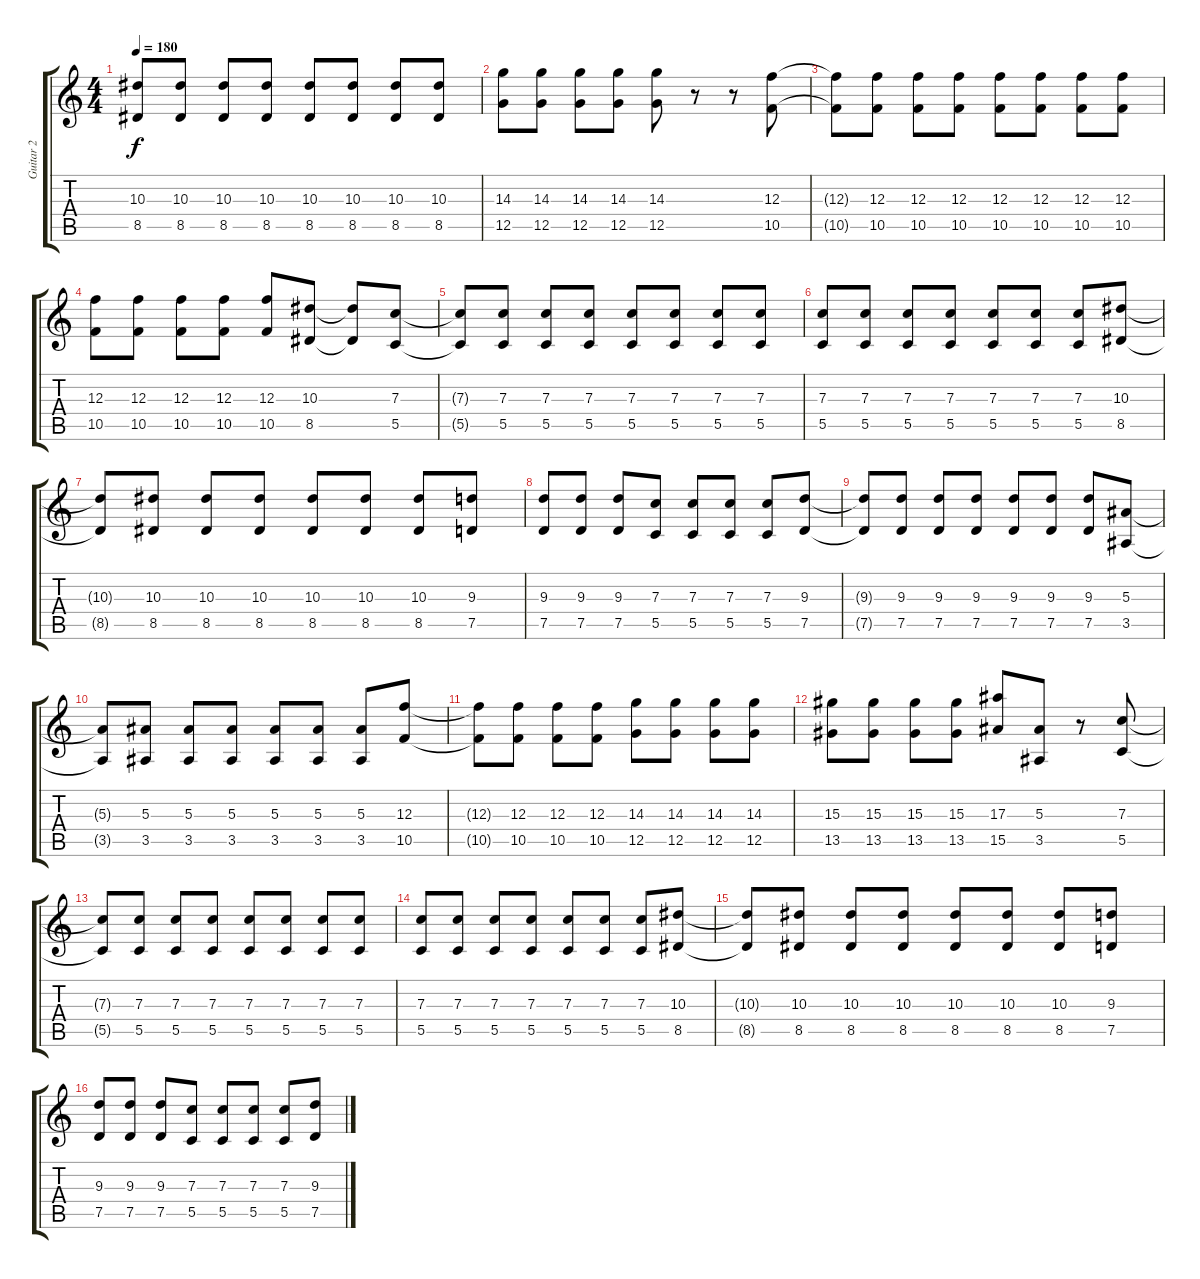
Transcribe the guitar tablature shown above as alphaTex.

\track ("Guitar 2" "Guitar 2") {instrument distortionguitar}
\staff {score tabs}
\tuning (D4 A3 F3 C3 G2 C2) {hide}
\ts (4 4)
\tempo 180
\clef g2
\ks c
(10.3{t} 8.5{t}).8{dy f} (10.3 8.5).8 (10.3 8.5).8 (10.3 8.5).8 (10.3 8.5).8 (10.3 8.5).8 (10.3 8.5).8 (10.3 8.5).8 |
(14.3 12.5).8 (14.3 12.5).8 (14.3 12.5).8 (14.3 12.5).8 (14.3 12.5).8 r.8 r.8 (12.3 10.5).8 |
(12.3{t} 10.5{t}).8 (12.3 10.5).8 (12.3 10.5).8 (12.3 10.5).8 (12.3 10.5).8 (12.3 10.5).8 (12.3 10.5).8 (12.3 10.5).8 |
(12.3 10.5).8 (12.3 10.5).8 (12.3 10.5).8 (12.3 10.5).8 (12.3 10.5).8 (10.3 8.5).8 (10.3{t} 8.5{t}).8 (7.3 5.5).8 |
(7.3{t} 5.5{t}).8 (7.3 5.5).8 (7.3 5.5).8 (7.3 5.5).8 (7.3 5.5).8 (7.3 5.5).8 (7.3 5.5).8 (7.3 5.5).8 |
(7.3 5.5).8 (7.3 5.5).8 (7.3 5.5).8 (7.3 5.5).8 (7.3 5.5).8 (7.3 5.5).8 (7.3 5.5).8 (10.3 8.5).8 |
(10.3{t} 8.5{t}).8 (10.3 8.5).8 (10.3 8.5).8 (10.3 8.5).8 (10.3 8.5).8 (10.3 8.5).8 (10.3 8.5).8 (9.3 7.5).8 |
(9.3 7.5).8 (9.3 7.5).8 (9.3 7.5).8 (7.3 5.5).8 (7.3 5.5).8 (7.3 5.5).8 (7.3 5.5).8 (9.3 7.5).8 |
(9.3{t} 7.5{t}).8 (9.3 7.5).8 (9.3 7.5).8 (9.3 7.5).8 (9.3 7.5).8 (9.3 7.5).8 (9.3 7.5).8 (5.3 3.5).8 |
(5.3{t} 3.5{t}).8 (5.3 3.5).8 (5.3 3.5).8 (5.3 3.5).8 (5.3 3.5).8 (5.3 3.5).8 (5.3 3.5).8 (12.3 10.5).8 |
(12.3{t} 10.5{t}).8 (12.3 10.5).8 (12.3 10.5).8 (12.3 10.5).8 (14.3 12.5).8 (14.3 12.5).8 (14.3 12.5).8 (14.3 12.5).8 |
(15.3 13.5).8 (15.3 13.5).8 (15.3 13.5).8 (15.3 13.5).8 (17.3 15.5).8 (5.3 3.5).8 r.8 (7.3 5.5).8 |
(7.3{t} 5.5{t}).8 (7.3 5.5).8 (7.3 5.5).8 (7.3 5.5).8 (7.3 5.5).8 (7.3 5.5).8 (7.3 5.5).8 (7.3 5.5).8 |
(7.3 5.5).8 (7.3 5.5).8 (7.3 5.5).8 (7.3 5.5).8 (7.3 5.5).8 (7.3 5.5).8 (7.3 5.5).8 (10.3 8.5).8 |
(10.3{t} 8.5{t}).8 (10.3 8.5).8 (10.3 8.5).8 (10.3 8.5).8 (10.3 8.5).8 (10.3 8.5).8 (10.3 8.5).8 (9.3 7.5).8 |
(9.3 7.5).8 (9.3 7.5).8 (9.3 7.5).8 (7.3 5.5).8 (7.3 5.5).8 (7.3 5.5).8 (7.3 5.5).8 (9.3 7.5).8
